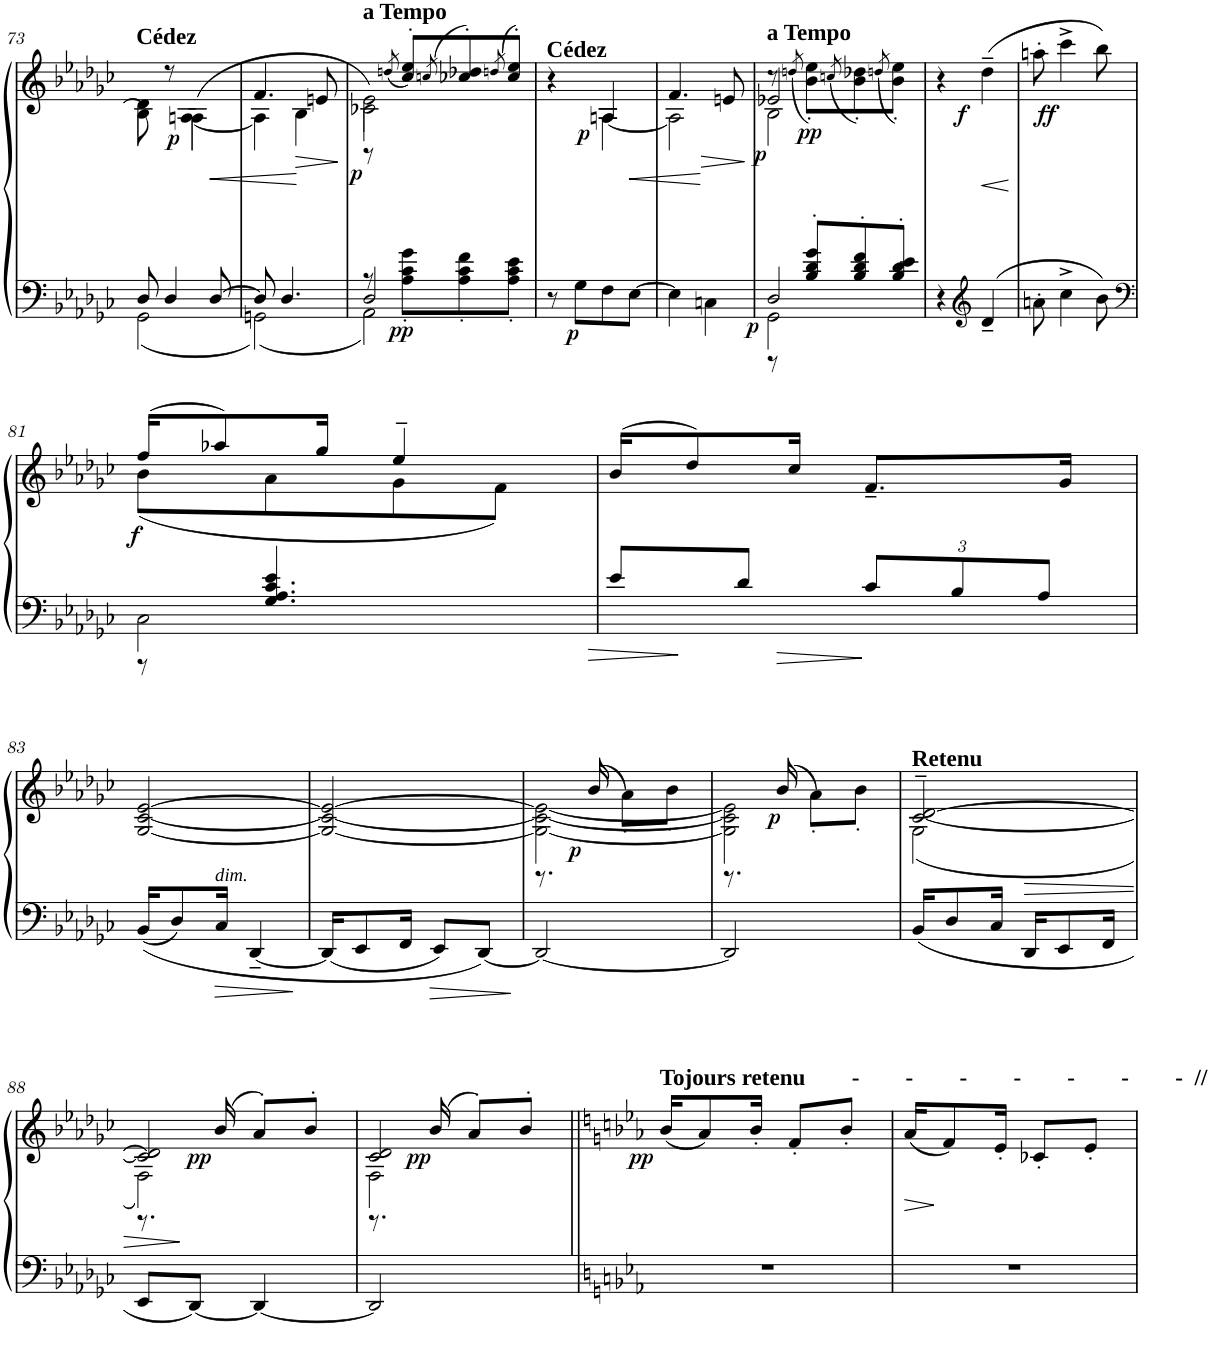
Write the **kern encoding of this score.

**kern	**kern	**dynam
*part1	*part1	*part1
*staff2	*staff1	*staff1/2
*I"PIANO	*	*
*I'Pno	*	*
!!LO:PB:g=z
*clefF4	*clefG2	*
*k[b-e-a-d-g-c-]	*k[b-e-a-d-g-c-]	*
*	*M2/4	*
=73	=73	=73
*^	*^	*
!	!	!LO:TX:a:B:t=Cédez	!	!
8D-/	2GG-\	8B-\	4d-\	.
4D-/	.	8r	.	.
!	!	!	!	!LO:DY:b
.	.	(>[4An\	4A\	p
[>8D-/	.	.	.	.
=74	=74	=74	=74	=74
8D-/]	2GGn\	4A\]	4.f/	.
4.D-/	.	.	.	.
!	!	!	!	!LO:HP:b
.	.	4B-\	.	>
.	.	.	8en/	.
*v	*v	*	*	*
*	*v	*v	*
.	.	]
=75	=75	=75
*^	*^	*
*	*^	*	*^	*
!	!	!	!LO:TX:a:B:t=a Tempo	!	!	!
!	!	!	!	!	!	!LO:DY:b
8r	2AA-\	2D-/	2c-X\)	2e-\	8r	p
.	.	.	.	.	(<8qddn/	.
!	!	!	!	!	!	!LO:DY:b=2
8A-\' 8c-\' 8g-\'L	.	.	.	.	8cc-/' 8ee-/'L)	pp
.	.	.	.	.	(>8qccn/	.
8A-\' 8c-\' 8f\'	.	.	.	.	8cc-X/' 8dd-X/')	.
.	.	.	.	.	(>8qddn/	.
8A-\' 8c-\' 8e-\'J	.	.	.	.	8cc-/' 8ee-/'J)	.
*v	*v	*v	*	*	*	*
=76	=76	=76	=76	=76
!	!LO:TX:a:B:t=Cédez	!	!	!
*	*	*v	*v	*
8r	4r	4ryy	.
!	!	!	!LO:DY:b=2
8G-\L	.	.	p
!	!	!	!LO:DY:b
8F\	[<4An\	4A/	p
[8E-\J	.	.	.
=77	=77	=77	=77
4E-\]	2A\]	4.f/	.
4Cn\	.	.	.
!	!	!	!LO:HP:b
.	.	8en/	>
=78	=78	=78	=78
*^	*	*^	*
*	*^	*	*	*	*
!	!	!	!LO:TX:a:B:t=a Tempo	!	!	!
!	!	!	!	!	!	!LO:DY:b=2
!	!	!	!	!	!	!LO:DY:n=1:b
!	!	!	!	!	!	!LO:DY:n=2:b
2GG-\	2D-/	8r	2B-\	8r	2e-X/	p pp p
.	.	.	.	(<8qddn/	.	.
.	.	8B-/' 8d-/' 8g-/'L	.	8b-\' 8ee-\'L)	.	.
.	.	.	.	(<8qccn/	.	.
.	.	8B-/' 8d-/' 8f/'	.	8b-\' 8dd-X\')	.	.
.	.	.	.	(<8qddn/	.	.
.	.	8B-/' 8d-/' 8e-/'J	.	8b-\' 8ee-\'J)	.	.
*v	*v	*v	*	*	*	*
*	*v	*v	*v	*
=79	=79	=79
4r	4r	.
*clefG2	*	*
!	!	!LO:HP:b
!	!	!LO:DY:n=1:b
4d-~/	(4dd-~\	< f
.	.	[
=80	=80	=80
8an'\	8aan'\	.
!	!	!LO:DY:b
4cc-^\	4ccc-^\	ff
8b-\	8bb-\)	.
!!LO:LB:g=z
=81	=81	=81
*clefF4	*	*
*^	*^	*
!	!	!	!	!LO:DY:b
2C-\	8r	(>16ff/KL	(8b-\L	f
.	.	8aa-X/)	.	.
.	4.G-/ 4.A-/ 4.c-/ 4.e-/	.	8a-\	.
.	.	16gg-/Jk	.	.
.	.	4ee-~/	8g-\	.
.	.	.	8f\J)	.
*v	*v	*	*	*
*	*v	*v	*
=82	=82	=82
8e-/L	(>16b-/KL	.
.	8dd-/)	.
8d-/J	.	.
.	16cc-/Jk	.
*Xbrackettup	*	*
12c-/L	8.f~/L	.
12B-/	.	.
12A-/J	.	.
.	16g-/Jk	.
!!LO:LB:g=z
=83	=83	=83
16BB-/KL	[2G-/ [2c-/ [>2e-/	.
8D-/	.	.
!LO:TX:a:i:t=dim.	!	!
16C-/Jk	.	.
[4DD-~/	.	.
=84	=84	=84
16DD-/KL]	2G-/_ 2c-/_ 2e-/_	.
8EE-/	.	.
16FF/Jk	.	.
8EE-/L	.	.
[8DD-/J	.	.
=85	=85	=85
*	*^	*
!	!	!	!LO:DY:b
2DD-/_	2G-\_ 2c-\_ 2e-\_	8.r	p
!	!	!	!LO:HP:b
.	.	(>16b-/	>
.	.	8a-'\L)	.
.	.	8b-'\J	.
=86	=86	=86	=86
!	!	!	!LO:DY:b
2DD-/]	2G-\] 2c-\] 2e-\]	8.r	p
!	!	!	!LO:HP:b
.	.	(>16b-/	>
.	.	8a-'\L)	.
.	.	8b-'\J	]
=87	=87	=87	=87
!	!LO:TX:a:B:t=Retenu	!	!
16BB-/KL	(<2G-\	[<2c-/~ [>2d-/~	.
8D-/	.	.	.
16C-/Jk	.	.	.
!	!	!	!LO:HP:b=2
16DD-/KL	.	.	>
8EE-/	.	.	.
16FF/Jk	.	.	.
!!LO:LB:g=z
=88	=88	=88	=88
*	*	*^	*
!	!	!	!	!LO:DY:b
8EE-/L	2F\)	2c-/] 2d-/]	8.r	pp
[8DD-/J	.	.	.	]
.	.	.	(>16b-/	.
4DD-/_	.	.	8a-'/L)	.
.	.	.	8b-'/J	]
=89	=89	=89	=89	=89
!	!	!	!	!LO:DY:b
2DD-/]	2F\	2c-/ 2d-/	8.r	pp
!	!	!	!	!LO:HP:b
.	.	.	(>16b-/	>
.	.	.	8a-'/L)	.
.	.	.	8b-'/J	]
*	*v	*v	*v	*
=90||	=90||	=90||
*k[b-e-a-]	*k[b-e-a-]	*
*	*^	*
*	*	*^	*
!	!LO:TX:a:B:t=Tojours retenu        -        -        -        -        -        -        -  //	!	!	!
!	!	!	!	!LO:DY:b
*	*v	*v	*v	*
2r	(16b-/KL	pp
.	8a-/)	.
.	16b-'/Jk	.
.	8f'/L	.
.	8b-'/J	.
=91	=91	=91
2r	(16a-/KL	.
.	8f/)	]
.	16e-'/Jk	.
.	8c-X'/L	.
.	8e-'/J	.
=	=	=
*-	*-	*-
